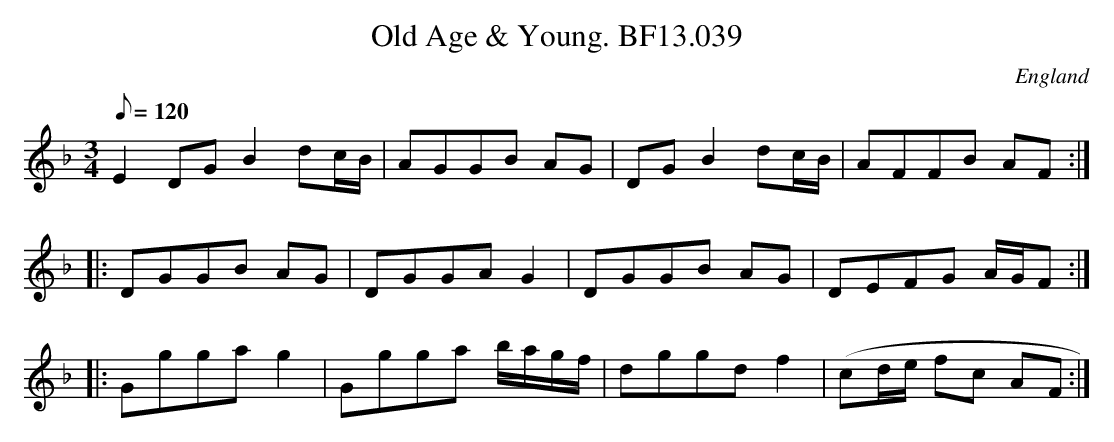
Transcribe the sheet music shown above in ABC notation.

X:1
T:Old Age & Young. BF13.039
M:3/4
Q:120
O:England
K:F
E2 DG B2dc/B/|AGGB AG|DG B2dc/B/|AFFB AF::!
DGGB AG|DGGAG2|DGGB AG|DEFG A/G/F::!
Gggag2|Ggga b/a/g/f/|dggdf2|(cd/e/ fc AF:|]
